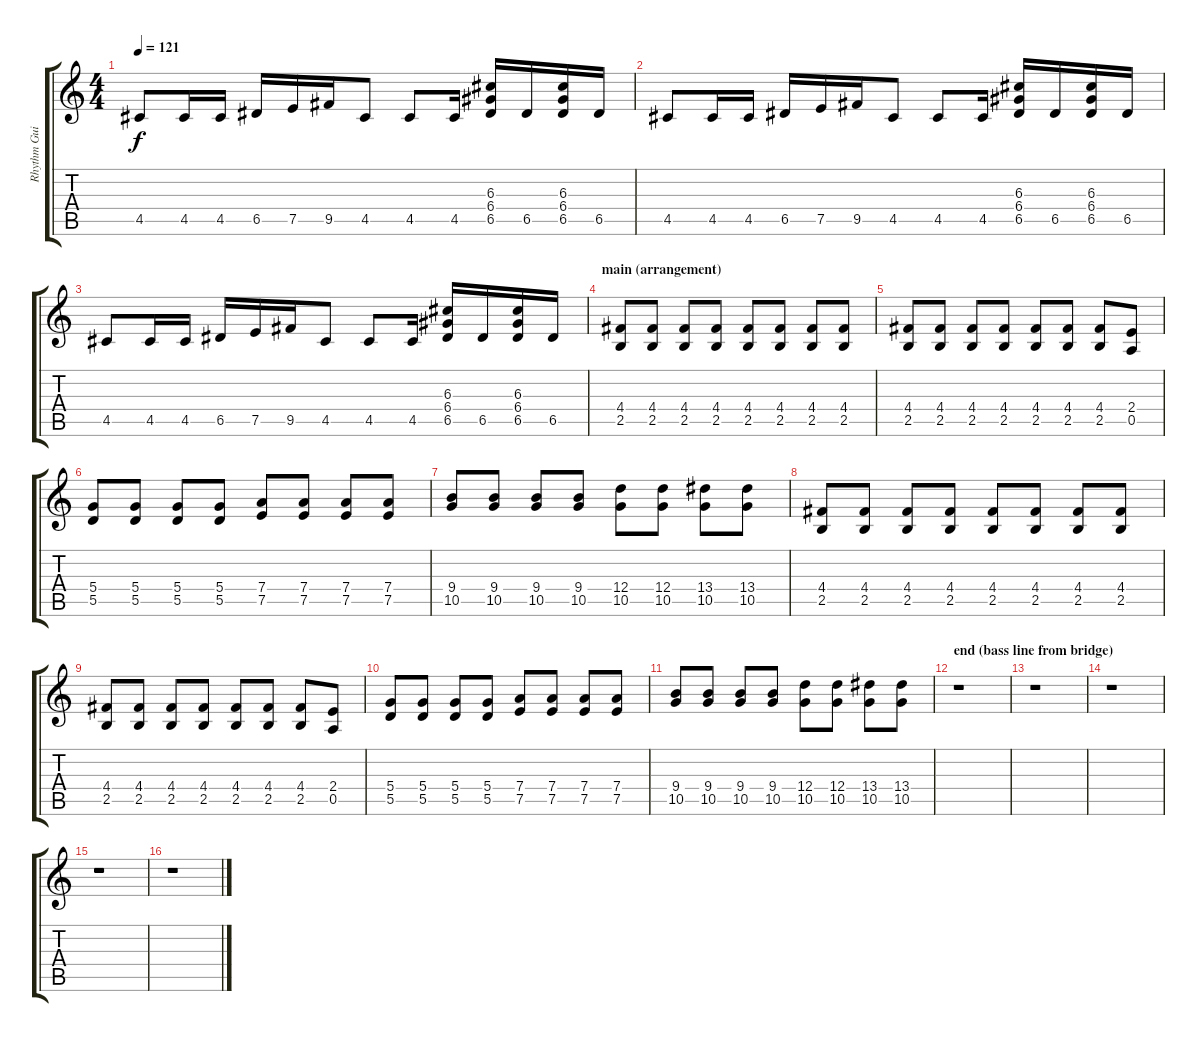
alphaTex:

\track ("Rhythm Guitar" "Rhythm Gui") {instrument distortionguitar}
\staff {score tabs}
\tuning (E4 B3 G3 D3 A2 E2) {hide}
\ts (4 4)
\tempo 121
\clef g2
\ks c
4.5.8{dy f} 4.5.16 4.5.16 6.5.16 7.5.16 9.5.16 4.5.8 4.5.8 4.5.16 (6.3 6.4 6.5).16 6.5.16 (6.3 6.4 6.5).16 6.5.16 |
4.5.8 4.5.16 4.5.16 6.5.16 7.5.16 9.5.16 4.5.8 4.5.8 4.5.16 (6.3 6.4 6.5).16 6.5.16 (6.3 6.4 6.5).16 6.5.16 |
4.5.8 4.5.16 4.5.16 6.5.16 7.5.16 9.5.16 4.5.8 4.5.8 4.5.16 (6.3 6.4 6.5).16 6.5.16 (6.3 6.4 6.5).16 6.5.16 |
\section ("" "main (arrangement)")
(4.4 2.5).8 (4.4 2.5).8 (4.4 2.5).8 (4.4 2.5).8 (4.4 2.5).8 (4.4 2.5).8 (4.4 2.5).8 (4.4 2.5).8 |
(4.4 2.5).8 (4.4 2.5).8 (4.4 2.5).8 (4.4 2.5).8 (4.4 2.5).8 (4.4 2.5).8 (4.4 2.5).8 (2.4 0.5).8 |
(5.4 5.5).8 (5.4 5.5).8 (5.4 5.5).8 (5.4 5.5).8 (7.4 7.5).8 (7.4 7.5).8 (7.4 7.5).8 (7.4 7.5).8 |
(9.4 10.5).8 (9.4 10.5).8 (9.4 10.5).8 (9.4 10.5).8 (12.4 10.5).8 (12.4 10.5).8 (13.4 10.5).8 (13.4 10.5).8 |
(4.4 2.5).8 (4.4 2.5).8 (4.4 2.5).8 (4.4 2.5).8 (4.4 2.5).8 (4.4 2.5).8 (4.4 2.5).8 (4.4 2.5).8 |
(4.4 2.5).8 (4.4 2.5).8 (4.4 2.5).8 (4.4 2.5).8 (4.4 2.5).8 (4.4 2.5).8 (4.4 2.5).8 (2.4 0.5).8 |
(5.4 5.5).8 (5.4 5.5).8 (5.4 5.5).8 (5.4 5.5).8 (7.4 7.5).8 (7.4 7.5).8 (7.4 7.5).8 (7.4 7.5).8 |
(9.4 10.5).8 (9.4 10.5).8 (9.4 10.5).8 (9.4 10.5).8 (12.4 10.5).8 (12.4 10.5).8 (13.4 10.5).8 (13.4 10.5).8 |
\section ("" "end (bass line from bridge)")
r.1 |
r.1 |
r.1 |
r.1 |
r.1
